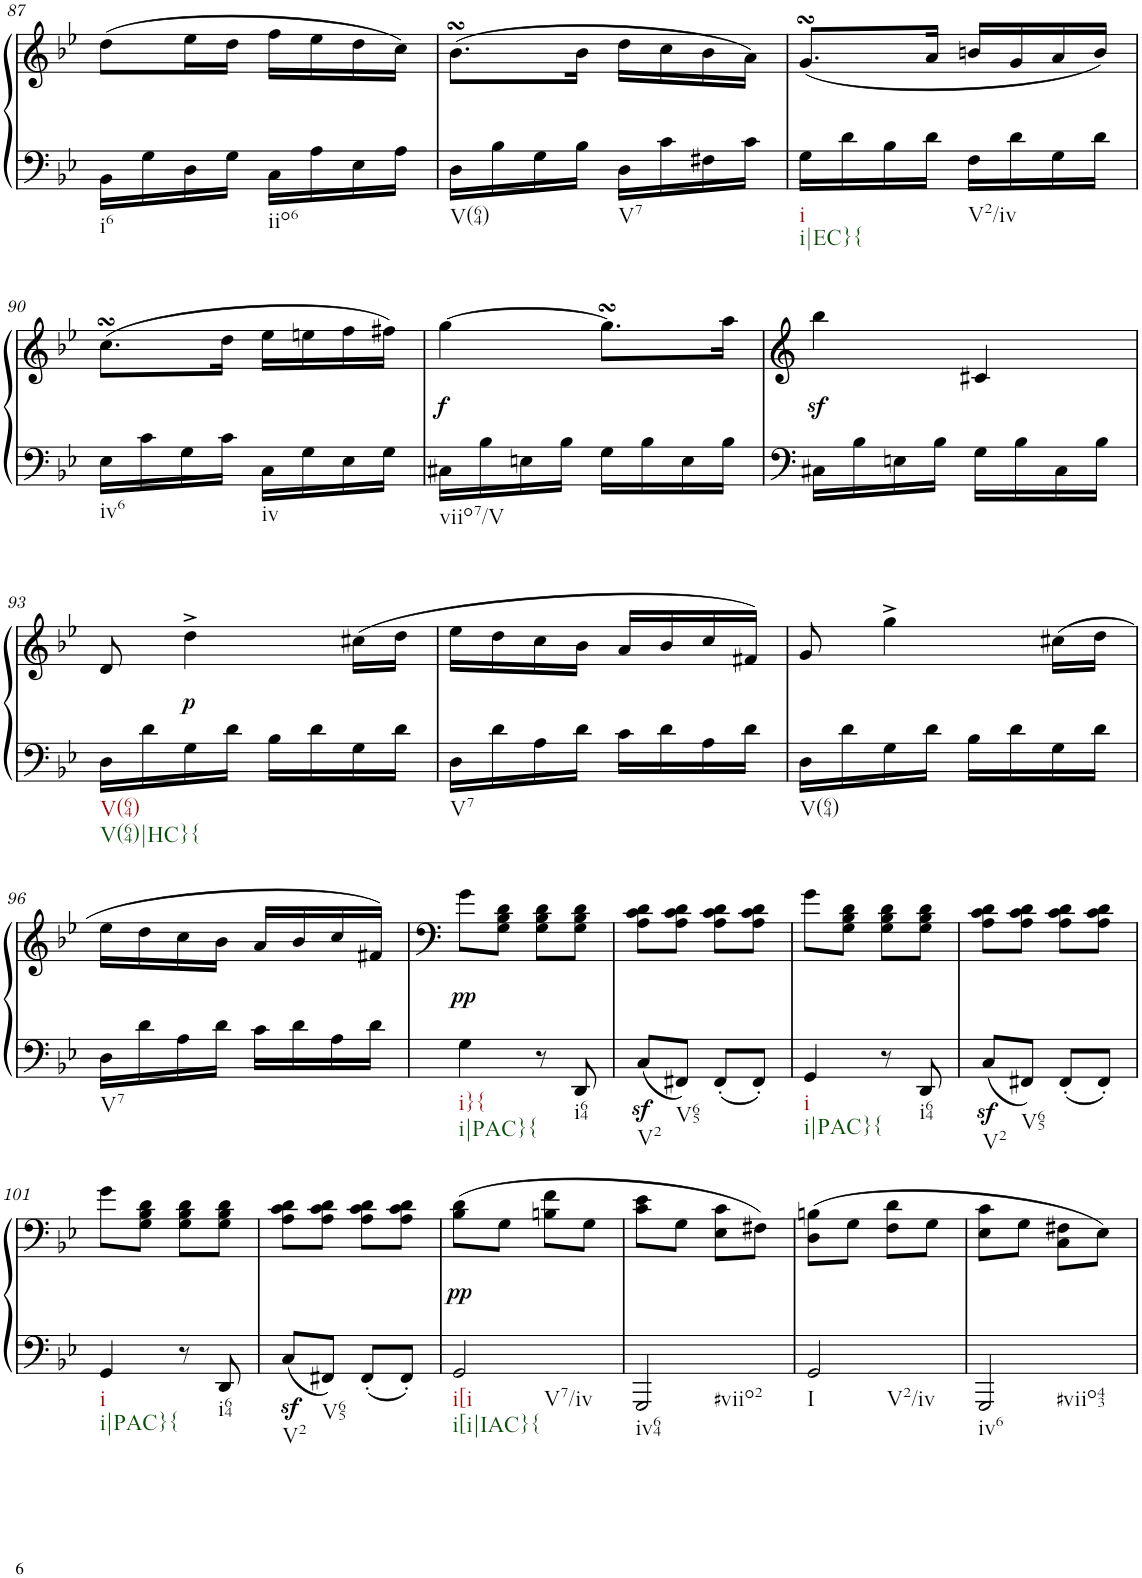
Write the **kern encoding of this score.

**kern	**kern	**dynam
*part1	*part1	*part1
*staff2	*staff1	*staff1/2
*I"Klavier linke Hand	*	*
!!LO:PB:g=z
*clefG2	*clefG2	*
*k[b-e-]	*k[b-e-]	*
*M2/4	*M2/4	*
=87	=87	=87
!LO:TX:b:t=i6	!	!
16BB-\LL	(8dd\L	.
16G\	.	.
16D\	16ee-\L	.
16G\JJ	16dd\JJ	.
!LO:TX:b:t=iio6	!	!
16C\LL	16ff\LL	.
16A\	16ee-\	.
16E-\	16dd\	.
16A\JJ	16cc\JJ)	.
=88	=88	=88
!LO:TX:b:t=V(64)	!	!
16D\LL	(8.b-sSSs\L	.
16B-\	.	.
16G\	.	.
16B-\JJ	16b-\Jk	.
!LO:TX:b:t=V7	!	!
16D\LL	16dd\LL	.
16c\	16cc\	.
16F#X\	16b-\	.
16c\JJ	16a\JJ)	.
=89	=89	=89
!LO:TX:b:t=i	!	!
!LO:TX:b:t=i|EC}{	!	!
16G\LL	(8.gsSSS/L	.
16d\	.	.
16B-\	.	.
16d\JJ	16a/Jk	.
!LO:TX:b:t=V2/iv	!	!
16F\LL	16bn/LL	.
16d\	16g/	.
16G\	16a/	.
16d\JJ	16b/JJ)	.
!!LO:LB:g=z
=90	=90	=90
!LO:TX:b:t=iv6	!	!
16E-\LL	(8.ccsSSS\L	.
16c\	.	.
16G\	.	.
16c\JJ	16dd\Jk	.
!LO:TX:b:t=iv	!	!
16C\LL	16ee-\LL	.
16G\	16een\	.
16E-\	16ff\	.
16G\JJ	16ff#X\JJ)	.
=91	=91	=91
!LO:TX:b:t=viio7/V	!	!
!	!	!LO:DY:b
16C#X\LL	[4gg\	f
16B-\	.	.
16En\	.	.
16B-\JJ	.	.
16G\LL	8.ggsSSS\L]	.
16B-\	.	.
16E\	.	.
16B-\JJ	16aa\Jk	.
=92	=92	=92
16C#X\LL	4bb-z<\	.
16B-\	.	.
16En\	.	.
16B-\JJ	.	.
16G\LL	4c#X/	.
16B-\	.	.
16C#\	.	.
16B-\JJ	.	.
!!LO:LB:g=z
=93	=93	=93
!LO:TX:b:t=V(64)	!	!
!LO:TX:b:t=V(64)|HC}{	!	!
16D\LL	8d/	.
16d\	.	.
!	!	!LO:DY:b
16G\	4dd^\	p
16d\JJ	.	.
16B-\LL	.	.
16d\	.	.
16G\	(16cc#X\LL	.
16d\JJ	16dd\JJ	.
=94	=94	=94
!LO:TX:b:t=V7	!	!
16D\LL	16ee-\LL	.
16d\	16dd\	.
16A\	16cc\	.
16d\JJ	16b-\JJ	.
16c\LL	16a/LL	.
16d\	16b-/	.
16A\	16cc/	.
16d\JJ	16f#X/JJ)	.
=95	=95	=95
!LO:TX:b:t=V(64)	!	!
16D\LL	8g/	.
16d\	.	.
16G\	4gg^\	.
16d\JJ	.	.
16B-\LL	.	.
16d\	.	.
16G\	(16cc#X\LL	.
16d\JJ	16dd\JJ	.
!!LO:LB:g=z
=96	=96	=96
!LO:TX:b:t=V7	!	!
16D\LL	16ee-\LL	.
16d\	16dd\	.
16A\	16cc\	.
16d\JJ	16b-\JJ	.
16c\LL	16a/LL	.
16d\	16b-/	.
16A\	16cc/	.
16d\JJ	16f#X/JJ)	.
=97	=97	=97
!LO:TX:b:t=i}{	!	!
!LO:TX:b:t=i|PAC}{	!	!
!	!	!LO:DY:b
4G\	8g\L	pp
.	8G\ 8B-\ 8d\J	.
8r	8G\ 8B-\ 8d\L	.
!LO:TX:b:t=i64	!	!
8DD/	8G\ 8B-\ 8d\J	.
=98	=98	=98
!LO:TX:b:t=V2	!	!
8Cz</L	8A\ 8c\ 8d\L	.
!LO:TX:b:t=V65	!	!
8FF#X/J	8A\ 8c\ 8d\J	.
8FF#'/L	8A\ 8c\ 8d\L	.
8FF#'/J	8A\ 8c\ 8d\J	.
=99	=99	=99
!LO:TX:b:t=i	!	!
!LO:TX:b:t=i|PAC}{	!	!
4GG/	8g\L	.
.	8G\ 8B-\ 8d\J	.
8r	8G\ 8B-\ 8d\L	.
!LO:TX:b:t=i64	!	!
8DD/	8G\ 8B-\ 8d\J	.
=100	=100	=100
!LO:TX:b:t=V2	!	!
8Cz</L	8A\ 8c\ 8d\L	.
!LO:TX:b:t=V65	!	!
8FF#X/J	8A\ 8c\ 8d\J	.
8FF#'/L	8A\ 8c\ 8d\L	.
8FF#'/J	8A\ 8c\ 8d\J	.
!!LO:LB:g=z
=101	=101	=101
!LO:TX:b:t=i	!	!
!LO:TX:b:t=i|PAC}{	!	!
4GG/	8g\L	.
.	8G\ 8B-\ 8d\J	.
8r	8G\ 8B-\ 8d\L	.
!LO:TX:b:t=i64	!	!
8DD/	8G\ 8B-\ 8d\J	.
=102	=102	=102
!LO:TX:b:t=V2	!	!
8Cz</L	8A\ 8c\ 8d\L	.
!LO:TX:b:t=V65	!	!
8FF#X/J	8A\ 8c\ 8d\J	.
8FF#'/L	8A\ 8c\ 8d\L	.
8FF#'/J	8A\ 8c\ 8d\J	.
=103	=103	=103
!LO:TX:b:t=i[i	!	!
!LO:TX:b:t=i[i|IAC}{	!	!
!LO:TX:b:t=V7/iv	!	!
!	!	!LO:DY:b
2GG/	(8B-\ 8d\L	pp
.	8G\J	.
.	8Bn\ 8f\L	.
.	8G\J	.
=104	=104	=104
!LO:TX:b:t=iv64	!	!
!LO:TX:b:t=#viio2	!	!
2GGG/	8c\ 8e-\L	.
.	8G\J	.
.	8E-\ 8c\L	.
.	8F#X\J)	.
=105	=105	=105
!LO:TX:b:t=I	!	!
!LO:TX:b:t=V2/iv	!	!
2GG/	(8D\ 8Bn\L	.
.	8G\J	.
.	8F\ 8d\L	.
.	8G\J	.
=106	=106	=106
!LO:TX:b:t=iv6	!	!
!LO:TX:b:t=#viio43	!	!
2GGG/	8E-\ 8c\L	.
.	8G\J	.
.	8C\ 8F#X\L	.
.	8E-\J)	.
=	=	=
*-	*-	*-
